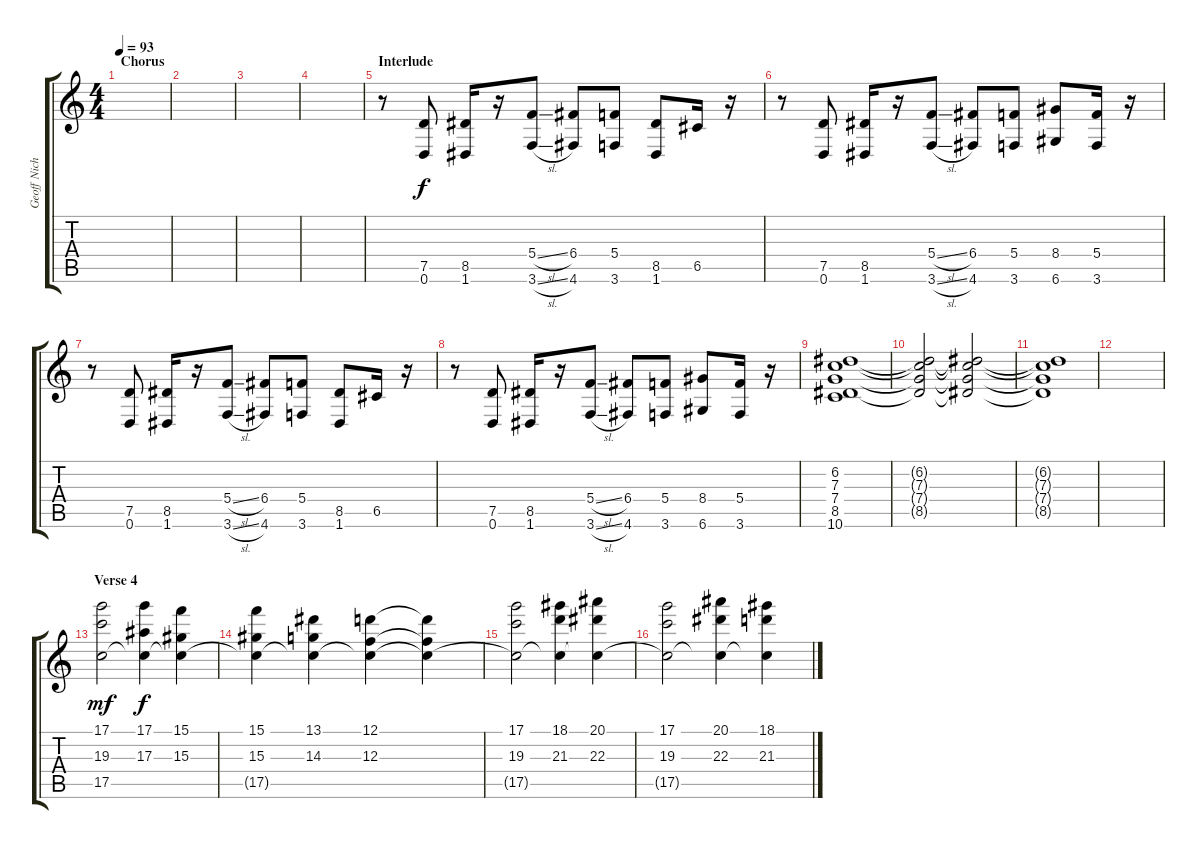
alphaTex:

\track ("Geoff Nichols" "Geoff Nich") {instrument rockorgan}
\staff {score tabs}
\tuning (D5 A4 F4 C4 G3 D3) {hide}
\ts (4 4)
\section ("" "Chorus")
\tempo 93
\clef g2
\ks c
|
|
|
|
\section ("" "Interlude")
r.8{volume 10 instrument choiraahs} (7.5 0.6).8 (8.5 1.6).16 r.16 (5.4{sl} 3.6{sl}).8 (6.4 4.6).8 (5.4 3.6).8 (8.5 1.6).8 6.5.16 r.16 |
r.8 (7.5 0.6).8 (8.5 1.6).16 r.16 (5.4{sl} 3.6{sl}).8 (6.4 4.6).8 (5.4 3.6).8 (8.4 6.6).8 (5.4 3.6).16 r.16 |
r.8 (7.5 0.6).8 (8.5 1.6).16 r.16 (5.4{sl} 3.6{sl}).8 (6.4 4.6).8 (5.4 3.6).8 (8.5 1.6).8 6.5.16 r.16 |
r.8 (7.5 0.6).8 (8.5 1.6).16 r.16 (5.4{sl} 3.6{sl}).8 (6.4 4.6).8 (5.4 3.6).8 (8.4 6.6).8 (5.4 3.6).16 r.16 |
(6.2 7.3 7.4 8.5 10.6).1 |
(6.2{t} 7.3{t} 7.4{t} 8.5{t}).2 (6.2{t} 7.3{t} 7.4{t} 8.5{t}).2{volume 0} |
(6.2{t} 7.3{t} 7.4{t} 8.5{t}).1 |
|
\section ("" "Verse 4")
(17.1 19.3 17.5).2{dy mf volume 9 instrument churchorgan} (17.1 17.3 17.5{t}).4{dy f} (15.1 15.3 17.5{t}).4 |
(15.1 15.3 17.5{t}).4 (13.1 14.3 17.5{t}).4 (12.1 12.3 17.5{t}).4 (12.1{t} 12.3{t} 17.5{t}).4 |
(17.1 19.3 17.5{t}).2 (18.1 21.3 17.5{t}).4 (20.1 22.3 17.5{t}).4 |
(17.1 19.3 17.5{t}).2 (20.1 22.3 17.5{t}).4 (18.1 21.3 17.5{t}).4
